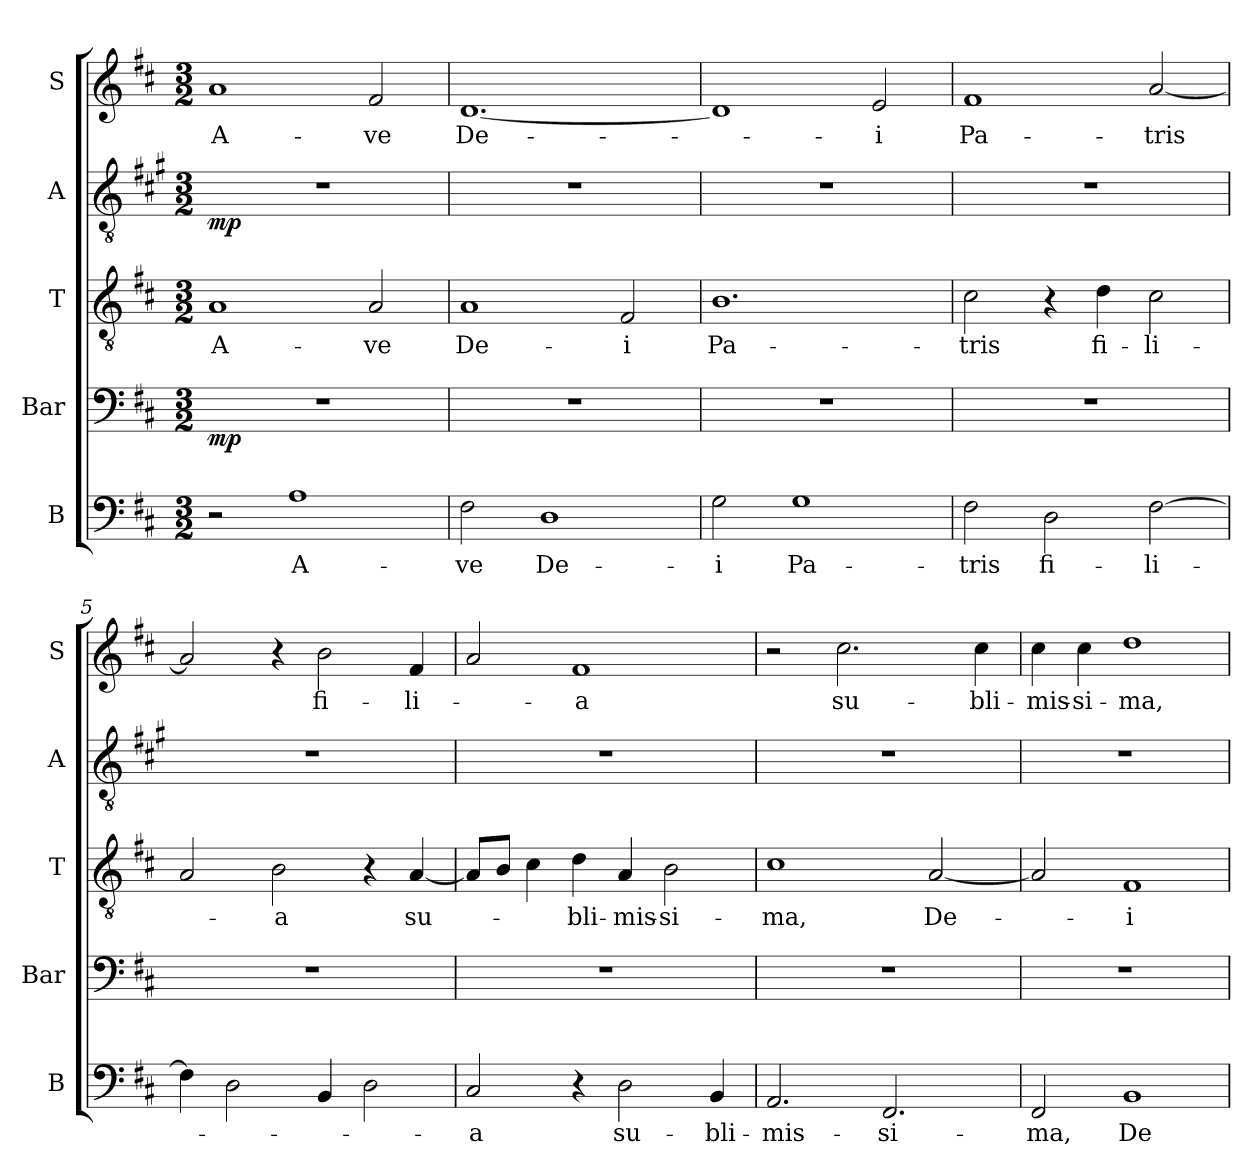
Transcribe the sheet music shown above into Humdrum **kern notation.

**kern	**text	**kern	**dynam	**kern	**text	**kern	**dynam	**kern	**text
*part5	*part5	*part4	*part4	*part3	*part3	*part2	*part2	*part1	*part1
*staff5	*staff5	*staff4	*staff4	*staff3	*staff3	*staff2	*staff2	*staff1	*staff1
*I"B	*	*I"Bar	*	*I"T	*	*I"A	*	*I"S	*
*I'B	*	*I'Bar	*	*I'T	*	*I'A	*	*I'S	*
*clefF4	*	*clefF4	*	*clefGv2	*	*clefGv2	*	*clefG2	*
*	*	*ITrd8c14	*	*	*	*ITrd4c7	*	*	*
*k[f#c#]	*	*k[f#c#]	*	*k[f#c#]	*	*k[f#c#]	*	*k[f#c#]	*
*M3/2	*	*M3/2	*	*M3/2	*	*M3/2	*	*M3/2	*
*MM136	*	*MM136	*	*MM136	*	*MM136	*	*MM136	*
=1	=1	=1	=1	=1	=1	=1	=1	=1	=1
!	!	!	!LO:DY:b	!	!LO:LY:b	!	!LO:DY:b	!	!LO:LY:b
2r	.	1.r	mp	1A	A-	1.r	mp	1a	A-
!	!LO:LY:b	!	!	!	!	!	!	!	!
1A	A-	.	.	.	.	.	.	.	.
!	!	!	!	!	!LO:LY:b	!	!	!	!LO:LY:b
.	.	.	.	2A/	-ve	.	.	2f#/	-ve
=2	=2	=2	=2	=2	=2	=2	=2	=2	=2
!	!LO:LY:b	!	!	!	!LO:LY:b	!	!	!	!LO:LY:b
2F#\	-ve	1.r	.	1A	De-	1.r	.	[1.d	De-
!	!LO:LY:b	!	!	!	!	!	!	!	!
1D	De-	.	.	.	.	.	.	.	.
!	!	!	!	!	!LO:LY:b	!	!	!	!
.	.	.	.	2F#/	-i	.	.	.	.
=3	=3	=3	=3	=3	=3	=3	=3	=3	=3
!	!LO:LY:b	!	!	!	!LO:LY:b	!	!	!	!
2G\	-i	1.r	.	1.B	Pa-	1.r	.	1d]	.
!	!LO:LY:b	!	!	!	!	!	!	!	!
1G	Pa-	.	.	.	.	.	.	.	.
!	!	!	!	!	!	!	!	!	!LO:LY:b
.	.	.	.	.	.	.	.	2e/	-i
=4	=4	=4	=4	=4	=4	=4	=4	=4	=4
!	!LO:LY:b	!	!	!	!LO:LY:b	!	!	!	!LO:LY:b
2F#\	-tris	1.r	.	2c#\	tris	1.r	.	1f#	Pa-
!	!LO:LY:b	!	!	!	!	!	!	!	!
2D\	fi-	.	.	4r	.	.	.	.	.
!	!	!	!	!	!LO:LY:b	!	!	!	!
.	.	.	.	4d\	fi-	.	.	.	.
!	!LO:LY:b	!	!	!	!LO:LY:b	!	!	!	!LO:LY:b
[2F#\	-li-	.	.	2c#\	-li-	.	.	[2a/	-tris
=5	=5	=5	=5	=5	=5	=5	=5	=5	=5
4F#\]	.	1.r	.	2A/	.	1.r	.	2a/]	.
2D\	.	.	.	.	.	.	.	.	.
!	!	!	!	!	!LO:LY:b	!	!	!	!
.	.	.	.	2B\	-a	.	.	4r	.
!	!	!	!	!	!	!	!	!	!LO:LY:b
4BB/	.	.	.	.	.	.	.	2b\	fi-
2D\	.	.	.	4r	.	.	.	.	.
!	!	!	!	!	!LO:LY:b	!	!	!	!LO:LY:b
.	.	.	.	[4A/	su-	.	.	4f#/	-li-
=6	=6	=6	=6	=6	=6	=6	=6	=6	=6
!	!LO:LY:b	!	!	!	!	!	!	!	!
2C#/	-a	1.r	.	8A/L]	.	1.r	.	2a/	.
.	.	.	.	8B/J	.	.	.	.	.
.	.	.	.	4c#\	.	.	.	.	.
!	!	!	!	!	!LO:LY:b	!	!	!	!LO:LY:b
4r	.	.	.	4d\	-bli-	.	.	1f#	-a
!	!LO:LY:b	!	!	!	!LO:LY:b	!	!	!	!
2D\	su-	.	.	4A/	-mis-	.	.	.	.
!	!	!	!	!	!LO:LY:b	!	!	!	!
.	.	.	.	2B\	-si-	.	.	.	.
!	!LO:LY:b	!	!	!	!	!	!	!	!
4BB/	-bli-	.	.	.	.	.	.	.	.
!!LO:LB:g=z
=7	=7	=7	=7	=7	=7	=7	=7	=7	=7
!	!LO:LY:b	!	!	!	!LO:LY:b	!	!	!	!
2.AA/	-mis-	1.r	.	1c#	-ma,	1.r	.	2r	.
!	!	!	!	!	!	!	!	!	!LO:LY:b
.	.	.	.	.	.	.	.	2.cc#\	su-
!	!LO:LY:b	!	!	!	!	!	!	!	!
2.FF#/	-si-	.	.	.	.	.	.	.	.
!	!	!	!	!	!LO:LY:b	!	!	!	!
.	.	.	.	[2A/	De-	.	.	.	.
!	!	!	!	!	!	!	!	!	!LO:LY:b
.	.	.	.	.	.	.	.	4cc#\	-bli-
=8	=8	=8	=8	=8	=8	=8	=8	=8	=8
!	!LO:LY:b	!	!	!	!	!	!	!	!LO:LY:b
2FF#/	-ma,	1.r	.	2A/]	.	1.r	.	4cc#\	-mis-
!	!	!	!	!	!	!	!	!	!LO:LY:b
.	.	.	.	.	.	.	.	4cc#\	-si-
!	!LO:LY:b	!	!	!	!LO:LY:b	!	!	!	!LO:LY:b
1BB	De-	.	.	1F#	-i	.	.	1dd	-ma,
=	=	=	=	=	=	=	=	=	=
*-	*-	*-	*-	*-	*-	*-	*-	*-	*-
